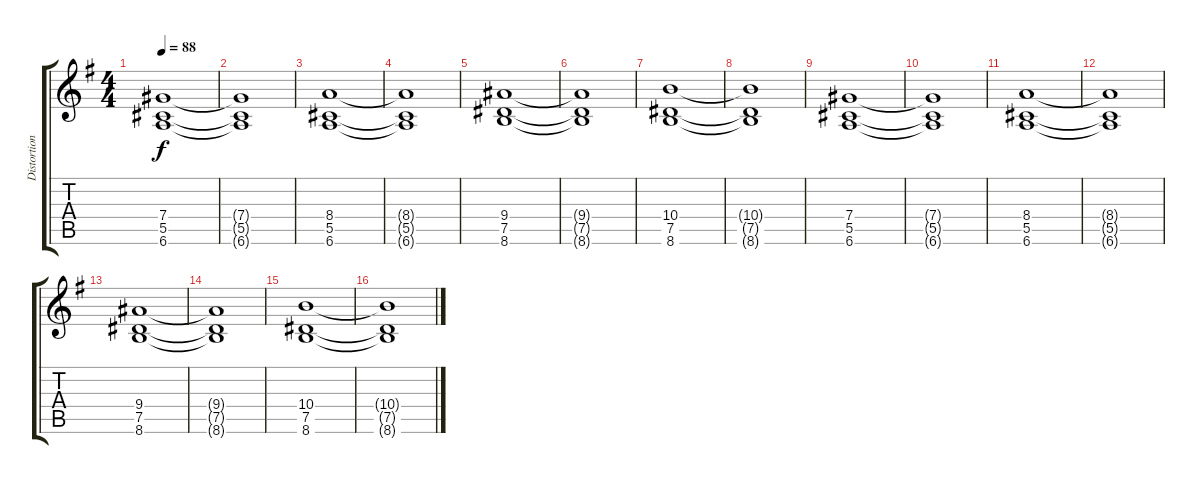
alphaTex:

\track ("Distortion Guitar" "Distortion") {instrument overdrivenguitar}
\staff {score tabs}
\tuning (Eb4 Bb3 Gb3 Db3 Ab2 Eb2) {hide}
\ts (4 4)
\tempo 88
\clef g2
\ks g
(7.4 5.5 6.6).1{dy f} |
(7.4{t} 5.5{t} 6.6{t}).1 |
(8.4 5.5 6.6).1 |
(8.4{t} 5.5{t} 6.6{t}).1 |
(9.4 7.5 8.6).1 |
(9.4{t} 7.5{t} 8.6{t}).1 |
(10.4 7.5 8.6).1 |
(10.4{t} 7.5{t} 8.6{t}).1 |
(7.4 5.5 6.6).1 |
(7.4{t} 5.5{t} 6.6{t}).1 |
(8.4 5.5 6.6).1 |
(8.4{t} 5.5{t} 6.6{t}).1 |
(9.4 7.5 8.6).1 |
(9.4{t} 7.5{t} 8.6{t}).1 |
(10.4 7.5 8.6).1 |
(10.4{t} 7.5{t} 8.6{t}).1
